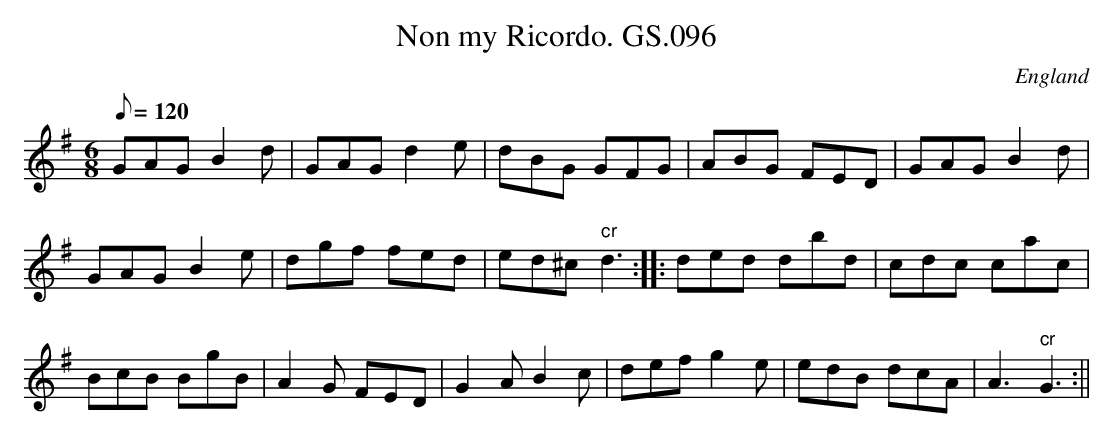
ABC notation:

X:1
T:Non my Ricordo. GS.096
M:6/8
L:1/8
Q:120
O:England
K:G major
GAG B2d | GAG d2 e | dBG GFG | ABG FED | GAG B2 d |! GAG B2 e | dgf fed
| ed^c "cr"d3 :||:
ded dbd | cdc cac |! BcB BgB | A2G FED | G2 A B2 c | def g2 e | edB dcA
| A3 "cr"G3 :||
